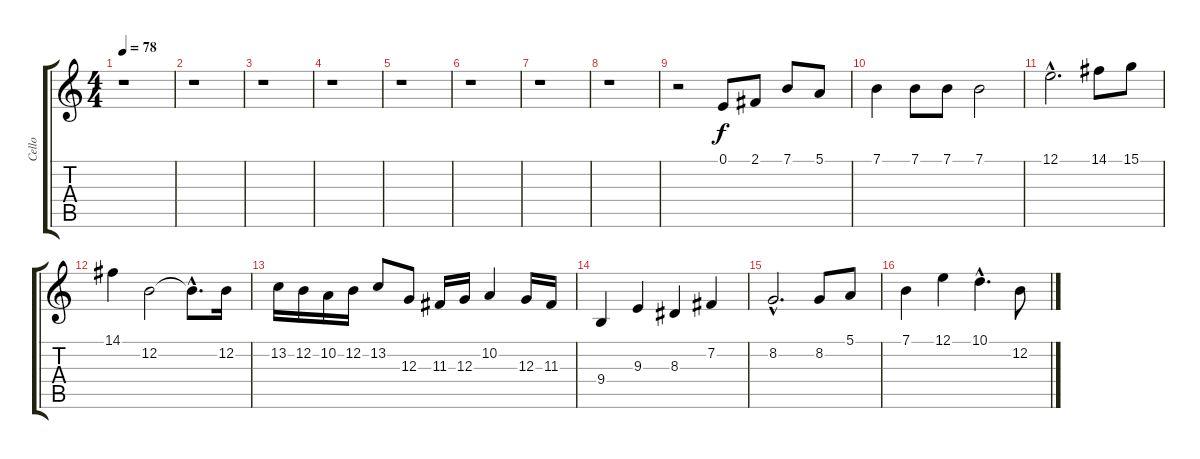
\track ("Cello" "Cello") {instrument cello}
\staff {score tabs}
\tuning (E4 B3 G3 D3 A2 E2) {hide}
\ts (4 4)
\tempo 78
\clef g2
\ks c
r.1{dy f} |
r.1 |
r.1 |
r.1 |
r.1 |
r.1 |
r.1 |
r.1 |
r.2 0.1.8 2.1.8 7.1.8 5.1.8 |
7.1.4 7.1.8 7.1.8 7.1.2 |
12.1{hac}.2{d} 14.1.8 15.1.8 |
14.1.4 12.2.2 12.2{hac t}.8{d} 12.2.16 |
13.2.16 12.2.16 10.2.16 12.2.16 13.2.8 12.3.8 11.3.16 12.3.16 10.2.4 12.3.16 11.3.16 |
9.4.4 9.3.4 8.3.4 7.2.4 |
8.2{hac}.2{d} 8.2.8 5.1.8 |
7.1.4 12.1.4 10.1{hac}.4{d} 12.2.8
